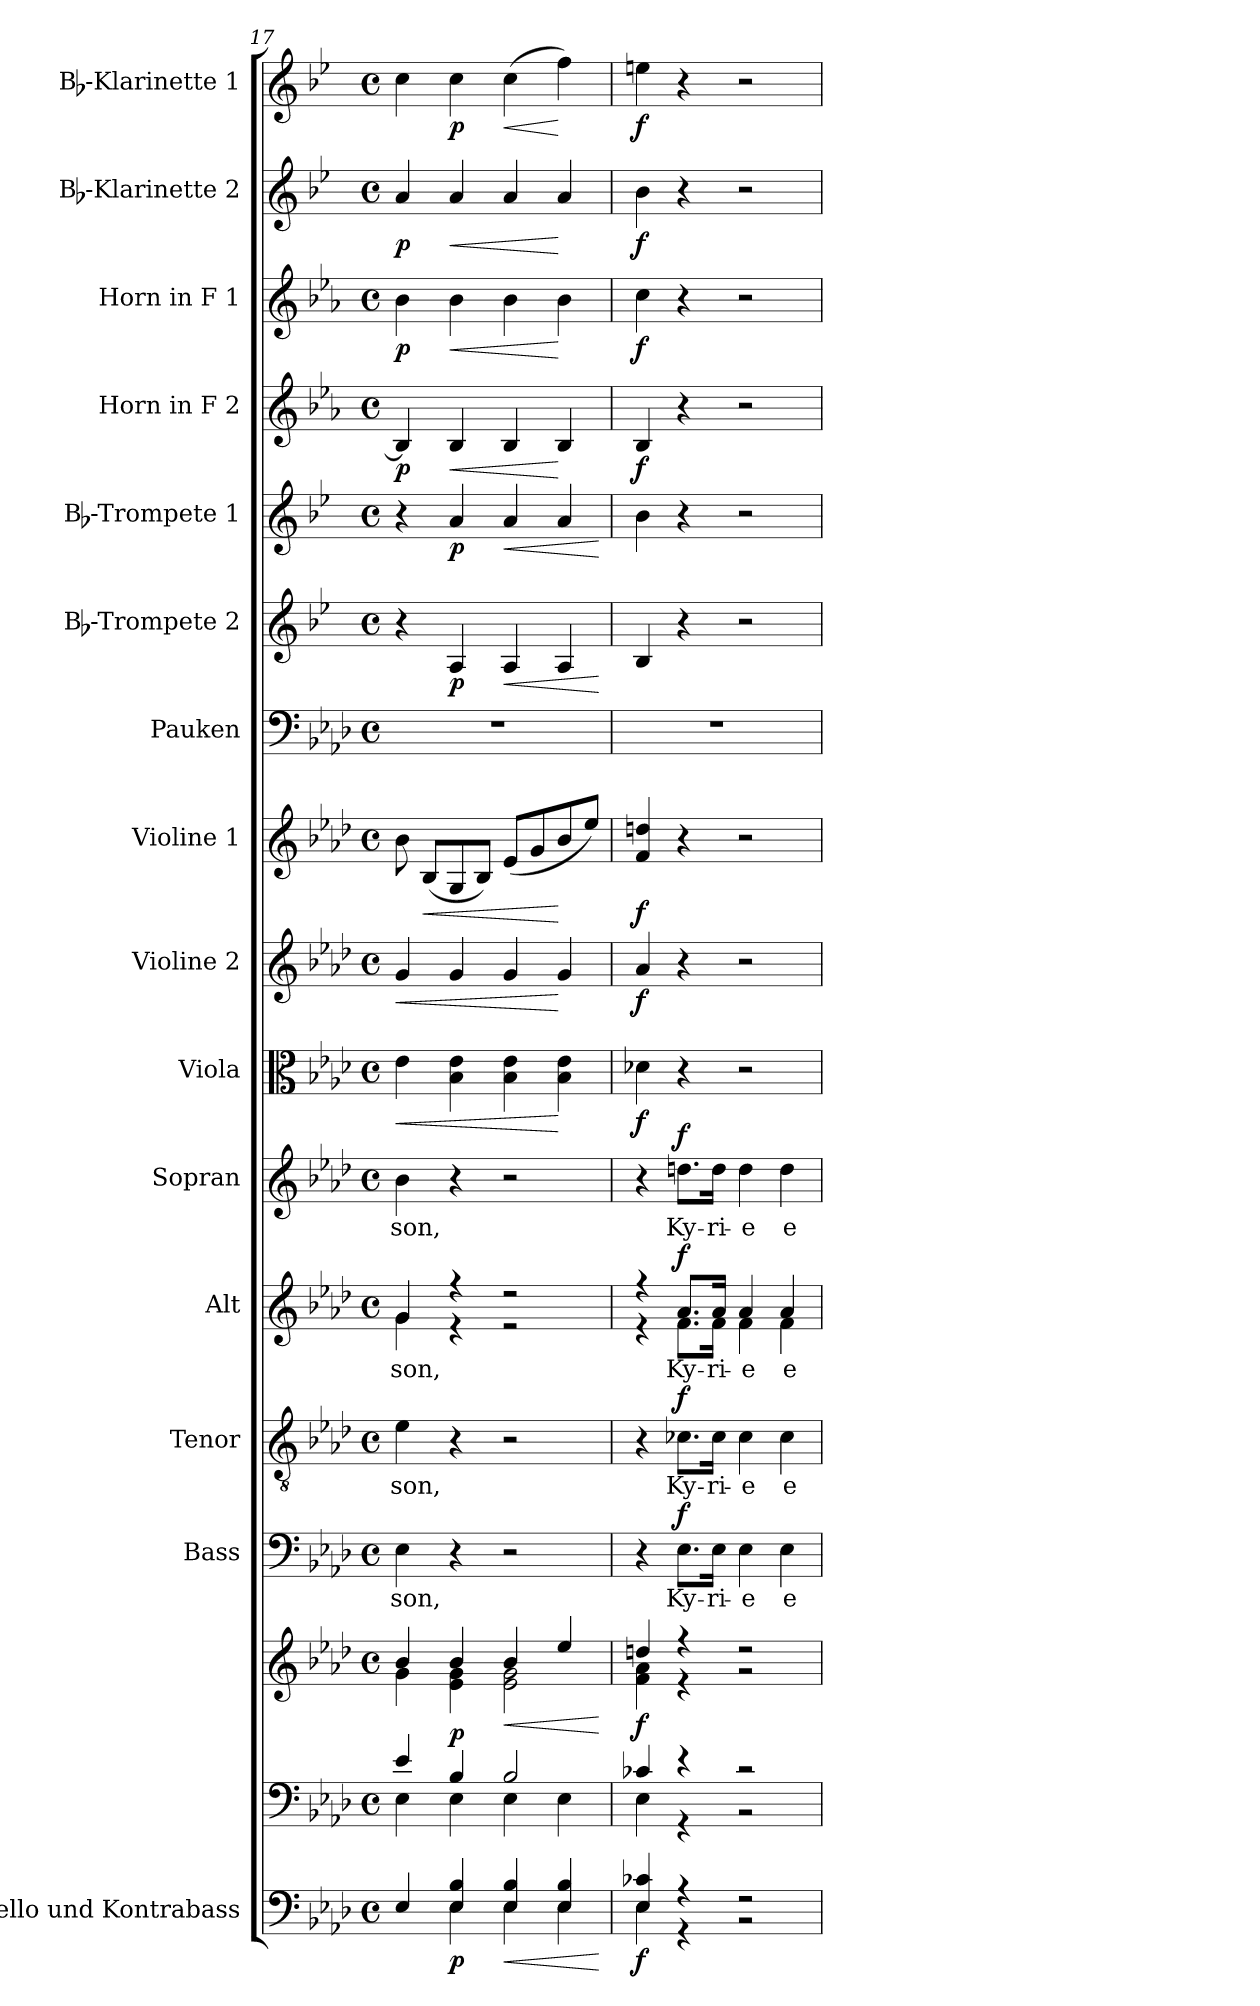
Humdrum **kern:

**kern	**dynam	**kern	**kern	**dynam	**kern	**text	**dynam	**kern	**text	**dynam	**kern	**text	**dynam	**kern	**text	**dynam	**kern	**dynam	**kern	**dynam	**kern	**dynam	**kern	**kern	**dynam	**kern	**dynam	**kern	**dynam	**kern	**dynam	**kern	**dynam	**kern	**dynam
*part16	*part16	*part15	*part15	*part15	*part14	*part14	*part14	*part13	*part13	*part13	*part12	*part12	*part12	*part11	*part11	*part11	*part10	*part10	*part9	*part9	*part8	*part8	*part7	*part6	*part6	*part5	*part5	*part4	*part4	*part3	*part3	*part2	*part2	*part1	*part1
*staff17	*staff17	*staff16	*staff15	*staff15/16	*staff14	*staff14	*staff14	*staff13	*staff13	*staff13	*staff12	*staff12	*staff12	*staff11	*staff11	*staff11	*staff10	*staff10	*staff9	*staff9	*staff8	*staff8	*staff7	*staff6	*staff6	*staff5	*staff5	*staff4	*staff4	*staff3	*staff3	*staff2	*staff2	*staff1	*staff1
*I"Cello und Kontrabass	*	*	*	*	*I"Bass	*	*	*I"Tenor	*	*	*I"Alt	*	*	*I"Sopran	*	*	*I"Viola	*	*I"Violine 2	*	*I"Violine 1	*	*I"Pauken	*I"Bb-Trompete 2	*	*I"Bb-Trompete 1	*	*I"Horn in F 2	*	*I"Horn in F 1	*	*I"Bb-Klarinette 2	*	*I"Bb-Klarinette 1	*
*I'Kb.	*	*	*	*	*I'B.	*	*	*I'T.	*	*	*I'A.	*	*	*I'S.	*	*	*I'Vla.	*	*I'Vl. 2	*	*I'Vl. 1	*	*I'Pk.	*I'Bb Trp. 2	*	*I'Bb Trp. 1	*	*	*	*	*	*I'Bb Kl. 2	*	*I'Bb Kl. 1	*
*clefF4	*	*clefF4	*clefG2	*	*clefF4	*	*	*clefGv2	*	*	*clefG2	*	*	*clefG2	*	*	*clefC3	*	*clefG2	*	*clefG2	*	*clefF4	*clefG2	*	*clefG2	*	*clefG2	*	*clefG2	*	*clefG2	*	*clefG2	*
*ITrd7c12	*	*	*	*	*	*	*	*	*	*	*	*	*	*	*	*	*	*	*	*	*	*	*	*ITrd1c2	*	*ITrd1c2	*	*ITrd4c7	*	*ITrd4c7	*	*ITrd1c2	*	*ITrd1c2	*
*k[b-e-a-d-]	*	*k[b-e-a-d-]	*k[b-e-a-d-]	*	*k[b-e-a-d-]	*	*	*k[b-e-a-d-]	*	*	*k[b-e-a-d-]	*	*	*k[b-e-a-d-]	*	*	*k[b-e-a-d-]	*	*k[b-e-a-d-]	*	*k[b-e-a-d-]	*	*k[b-e-a-d-]	*k[b-e-a-d-]	*	*k[b-e-a-d-]	*	*k[b-e-a-d-]	*	*k[b-e-a-d-]	*	*k[b-e-a-d-]	*	*k[b-e-a-d-]	*
*A-:	*	*A-:	*A-:	*	*A-:	*	*	*A-:	*	*	*A-:	*	*	*A-:	*	*	*A-:	*	*A-:	*	*A-:	*	*A-:	*A-:	*	*A-:	*	*A-:	*	*A-:	*	*A-:	*	*A-:	*
*M4/4	*	*M4/4	*M4/4	*	*M4/4	*	*	*M4/4	*	*	*M4/4	*	*	*M4/4	*	*	*M4/4	*	*M4/4	*	*M4/4	*	*M4/4	*M4/4	*	*M4/4	*	*M4/4	*	*M4/4	*	*M4/4	*	*M4/4	*
*met(c)	*	*met(c)	*met(c)	*	*met(c)	*	*	*met(c)	*	*	*met(c)	*	*	*met(c)	*	*	*met(c)	*	*met(c)	*	*met(c)	*	*met(c)	*met(c)	*	*met(c)	*	*met(c)	*	*met(c)	*	*met(c)	*	*met(c)	*
=17	=17	=17	=17	=17	=17	=17	=17	=17	=17	=17	=17	=17	=17	=17	=17	=17	=17	=17	=17	=17	=17	=17	=17	=17	=17	=17	=17	=17	=17	=17	=17	=17	=17	=17	=17
*^	*	*^	*^	*	*	*	*	*	*	*	*	*	*	*	*	*	*	*	*	*	*	*	*	*	*	*	*	*	*	*	*	*	*	*	*
!	!	!	!	!	!	!	!	!	!LO:LY:b	!	!	!LO:LY:b	!	!	!LO:LY:b	!	!	!LO:LY:b	!	!	!LO:HP:b	!	!LO:HP:b	!	!	!	!	!	!	!	!	!LO:DY:b	!	!LO:DY:b	!	!LO:DY:b	!	!
*	*	*	*	*	*	*	*	*	*	*	*	*	*	*^	*	*	*	*	*	*	*	*	*	*	*	*	*	*	*	*	*	*	*	*	*	*	*	*
4EE-/	4ryy	.	4e-/	4E-\	4b-/	4g\	.	4E-\	-son,	.	4e-\	-son,	.	4g/	4g\	-son,	.	4b-\	-son,	.	4e-\	<	4g/	<	8b-\	.	1r	4r	.	4r	.	4E-/]	p	4e-\	p	4g/	p	4b-\	.
!	!	!	!	!	!	!	!	!	!	!	!	!	!	!	!	!	!	!	!	!	!	!	!	!	!	!LO:HP:b	!	!	!	!	!	!	!	!	!	!	!	!	!
.	.	.	.	.	.	.	.	.	.	.	.	.	.	.	.	.	.	.	.	.	.	.	.	.	(<8B-/L	<	.	.	.	.	.	.	.	.	.	.	.	.	.
!	!	!LO:DY:b	!	!	!	!	!LO:DY:a=2	!	!	!	!	!	!	!	!	!	!	!	!	!	!	!	!	!	!	!	!	!	!LO:DY:b	!	!LO:DY:b	!	!LO:HP:b	!	!LO:HP:b	!	!LO:HP:b	!	!LO:DY:b
4EE-/ 4BB-/	4EE-\	p	4B-/	4E-\	4b-/	4e-\ 4g\	p	4r	.	.	4r	.	.	4r	4r	.	.	4r	.	.	4B-\ 4e-\	.	4g/	.	8G/	.	.	4G/	p	4g/	p	4E-/	<	4e-\	<	4g/	<	4b-\	p
.	.	.	.	.	.	.	.	.	.	.	.	.	.	.	.	.	.	.	.	.	.	.	.	.	8B-/J)	.	.	.	.	.	.	.	.	.	.	.	.	.	.
!	!	!LO:HP:b	!	!	!	!	!LO:HP:b	!	!	!	!	!	!	!	!	!	!	!	!	!	!	!	!	!	!	!	!	!	!LO:HP:b	!	!LO:HP:b	!	!	!	!	!	!	!	!LO:HP:b
4EE-/ 4BB-/	4EE-\	<	2B-/	4E-\	4b-/	2e-\ 2g\	<	2r	.	.	2r	.	.	2r	2r	.	.	2r	.	.	4B-\ 4e-\	.	4g/	.	(<8e-/L	.	.	4G/	<	4g/	<	4E-/	.	4e-\	.	4g/	.	(>4b-\	<
.	.	.	.	.	.	.	.	.	.	.	.	.	.	.	.	.	.	.	.	.	.	.	.	.	8g/	.	.	.	.	.	.	.	.	.	.	.	.	.	.
4EE-/ 4BB-/	4EE-\	.	.	4E-\	4ee-/	.	.	.	.	.	.	.	.	.	.	.	.	.	.	.	4B-\ 4e-\	[	4g/	[	8b-/	[	.	4G/	.	4g/	.	4E-/	[	4e-\	[	4g/	[	4ee-\)	[
.	.	.	.	.	.	.	.	.	.	.	.	.	.	.	.	.	.	.	.	.	.	.	.	.	8ee-/J)	.	.	.	.	.	.	.	.	.	.	.	.	.	.
*v	*v	*	*	*	*	*	*	*	*	*	*	*	*	*v	*v	*	*	*	*	*	*	*	*	*	*	*	*	*	*	*	*	*	*	*	*	*	*	*	*
*	*	*v	*v	*	*	*	*	*	*	*	*	*	*	*	*	*	*	*	*	*	*	*	*	*	*	*	*	*	*	*	*	*	*	*	*	*	*
*	*	*	*v	*v	*	*	*	*	*	*	*	*	*	*	*	*	*	*	*	*	*	*	*	*	*	*	*	*	*	*	*	*	*	*	*	*
.	[	.	.	[	.	.	.	.	.	.	.	.	.	.	.	.	.	.	.	.	.	.	.	.	[	.	[	.	.	.	.	.	.	.	.
!!LO:PB:g=z
=18	=18	=18	=18	=18	=18	=18	=18	=18	=18	=18	=18	=18	=18	=18	=18	=18	=18	=18	=18	=18	=18	=18	=18	=18	=18	=18	=18	=18	=18	=18	=18	=18	=18	=18	=18
*^	*	*^	*^	*	*	*	*	*	*	*	*^	*	*	*	*	*	*	*	*	*	*	*	*	*	*	*	*	*	*	*	*	*	*	*	*
!	!	!LO:DY:b	!	!	!	!	!LO:DY:b	!	!	!	!	!	!	!	!	!	!	!	!	!	!	!LO:DY:b	!	!LO:DY:b	!	!LO:DY:b	!	!	!	!	!	!	!LO:DY:b	!	!LO:DY:b	!	!LO:DY:b	!	!LO:DY:b
4EE-/ 4C-X/	4EE-\	f	4c-X/	4E-\	4ddn/	4f\ 4a-\	f	4r	.	.	4r	.	.	4r	4r	.	.	4r	.	.	4d-X\	f	4a-/	f	4f/ 4ddn/	f	1r	4A-/	.	4a-\	.	4E-/	f	4f\	f	4a-\	f	4ddn\	f
!	!	!	!	!	!	!	!	!	!LO:LY:b	!LO:DY:a	!	!LO:LY:b	!LO:DY:a	!	!	!LO:LY:b	!LO:DY:a	!	!LO:LY:b	!LO:DY:a	!	!	!	!	!	!	!	!	!	!	!	!	!	!	!	!	!	!	!
4r	4r	.	4r	4r	4r	4r	.	8.E-\L	Ky-	f	8.c-X\L	Ky-	f	8.a-/L	8.f\L	Ky-	f	8.ddn\L	Ky-	f	4r	.	4r	.	4r	.	.	4r	.	4r	.	4r	.	4r	.	4r	.	4r	.
!	!	!	!	!	!	!	!	!	!LO:LY:b	!	!	!LO:LY:b	!	!	!	!LO:LY:b	!	!	!LO:LY:b	!	!	!	!	!	!	!	!	!	!	!	!	!	!	!	!	!	!	!	!
.	.	.	.	.	.	.	.	16E-\Jk	-ri-	.	16c-\Jk	-ri-	.	16a-/Jk	16f\Jk	-ri-	.	16dd\Jk	-ri-	.	.	.	.	.	.	.	.	.	.	.	.	.	.	.	.	.	.	.	.
!	!	!	!	!	!	!	!	!	!LO:LY:b	!	!	!LO:LY:b	!	!	!	!LO:LY:b	!	!	!LO:LY:b	!	!	!	!	!	!	!	!	!	!	!	!	!	!	!	!	!	!	!	!
2r	2r	.	2r	2r	2r	2r	.	4E-\	-e	.	4c-\	-e	.	4a-/	4f\	-e	.	4dd\	-e	.	2r	.	2r	.	2r	.	.	2r	.	2r	.	2r	.	2r	.	2r	.	2r	.
!	!	!	!	!	!	!	!	!	!LO:LY:b	!	!	!LO:LY:b	!	!	!	!LO:LY:b	!	!	!LO:LY:b	!	!	!	!	!	!	!	!	!	!	!	!	!	!	!	!	!	!	!	!
.	.	.	.	.	.	.	.	4E-\	e-	.	4c-\	e-	.	4a-/	4f\	e-	.	4dd\	e-	.	.	.	.	.	.	.	.	.	.	.	.	.	.	.	.	.	.	.	.
*v	*v	*	*	*	*	*	*	*	*	*	*	*	*	*v	*v	*	*	*	*	*	*	*	*	*	*	*	*	*	*	*	*	*	*	*	*	*	*	*	*
*	*	*v	*v	*	*	*	*	*	*	*	*	*	*	*	*	*	*	*	*	*	*	*	*	*	*	*	*	*	*	*	*	*	*	*	*	*	*
*	*	*	*v	*v	*	*	*	*	*	*	*	*	*	*	*	*	*	*	*	*	*	*	*	*	*	*	*	*	*	*	*	*	*	*	*	*
=	=	=	=	=	=	=	=	=	=	=	=	=	=	=	=	=	=	=	=	=	=	=	=	=	=	=	=	=	=	=	=	=	=	=	=
*-	*-	*-	*-	*-	*-	*-	*-	*-	*-	*-	*-	*-	*-	*-	*-	*-	*-	*-	*-	*-	*-	*-	*-	*-	*-	*-	*-	*-	*-	*-	*-	*-	*-	*-	*-
